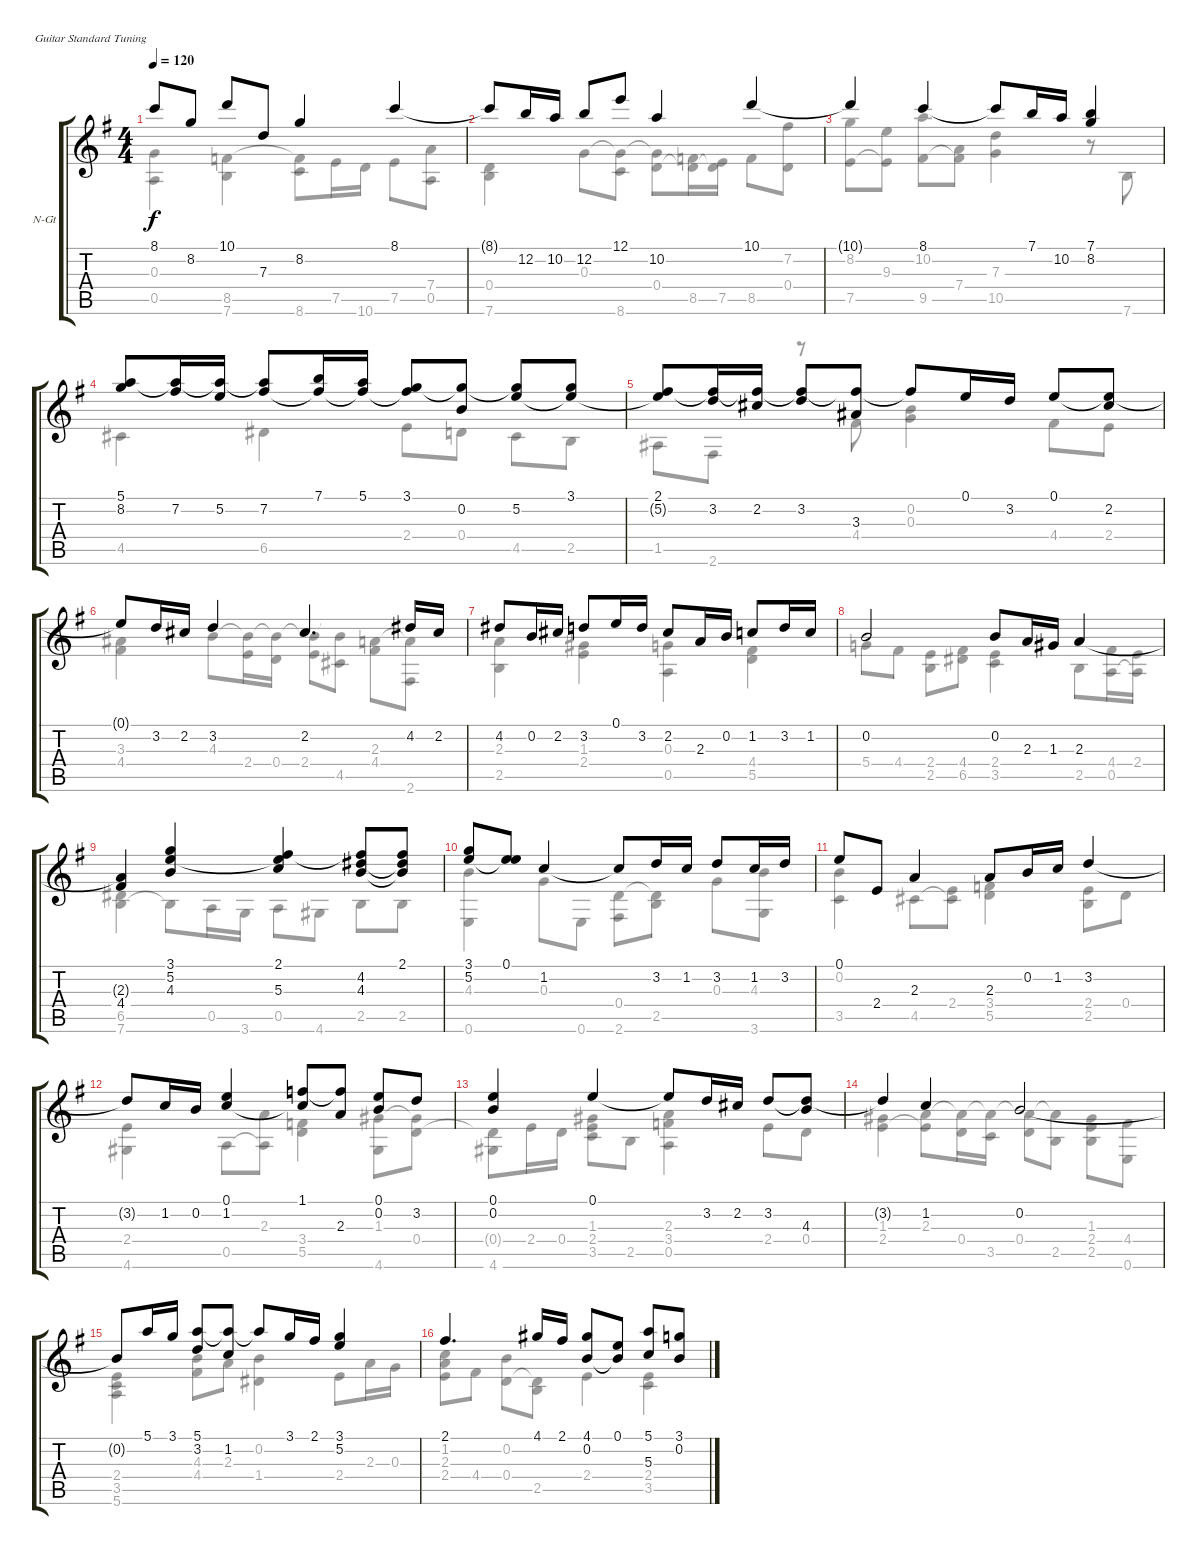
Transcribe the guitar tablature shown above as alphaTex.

\bracketExtendMode groupsimilarinstruments
\firstSystemTrackNameOrientation horizontal
\otherSystemsTrackNameOrientation horizontal
\track ("Fuga" "N-Gt") {instrument acousticguitarnylon}
\staff {score tabs}
\tuning (E4 B3 G3 D3 A2 E2)
\voice
\ts (4 4)
\tempo 120
\clef g2
\ks g
8.1.8{dy f} 8.2.8 10.1.8 7.3.8 8.2.4 8.1.4 |
8.1{t}.8 12.2.16 10.2.16 12.2.8 12.1.8 10.2.4 10.1.4 |
10.1{t}.4 8.1.4 8.1{t}.8 7.1.16 10.2.16 (7.1 8.2).4 |
(5.1 8.2).8 (5.1{t} 7.2).16 (5.1{t} 5.2).16 (5.1{t} 7.2).8 (7.1 7.2{t}).16 (5.1 7.2{t}).16 (3.1 7.2{t}).8 (3.1{t} 0.2).8 (3.1{t} 5.2).8 (3.1 5.2{t}).8 |
(2.1 5.2{t}).8 (2.1{t} 3.2).16 (2.1{t} 2.2).16 (2.1{t} 3.2).8 (2.1{t} 3.3).8 2.1{t}.8 0.1.16 3.2.16 0.1.8 (0.1{t} 2.2).8 |
0.1{t}.8 3.2.16 2.2.16 3.2.4 2.2.4{d} 4.2.16 2.2.16 |
4.2.8 0.2.16 2.2.16 3.2.8 0.1.16 3.2.16 2.2.8 2.3.16 0.2.16 1.2.8 3.2.16 1.2.16 |
0.2.2 0.2.8 2.3.16 1.3.16 2.3.4 |
(2.3{t} 4.4).4 (3.1 5.2 4.3).4 (2.1 5.2{t} 5.3).4 (2.1{t} 4.2 4.3).8 (2.1 4.2{t} 4.3{t}).8 |
(3.1 5.2).8 (0.1 5.2{t}).8 1.2.4 1.2{t}.8 3.2.16 1.2.16 3.2.8 1.2.16 3.2.16 |
0.1.8 2.4.8 2.3.4 2.3.8 0.2.16 1.2.16 3.2.4 |
3.2{t}.8 1.2.16 0.2.16 (0.1 1.2).4 (1.1 1.2{t}).8 (1.1{t} 2.3).8 (0.1 0.2).8 3.2.8 |
(0.1 0.2).4 0.1.4 0.1{t}.8 3.2.16 2.2.16 3.2.8 (3.2{t} 4.3).8 |
3.2{t}.4 1.2.4 0.2.2 |
0.2{t}.8 5.1.16 3.1.16 (5.1 3.2).8 (5.1{t} 1.2).8 5.1{t}.8 3.1.16 2.1.16 (3.1 5.2).4 |
2.1.4{d} 4.1.16 2.1.16 (4.1 0.2).8 (0.1 0.2{t}).8 (5.1 5.3).8 (3.1 0.2).8
\voice
\clef g2
\ottava regular
\simile none
\ks g
(0.3{t} 0.5).4{dy f} (8.5 7.6).4 (8.5{t} 8.6).8 7.5.16 10.6.16 7.5.8 (7.4 0.5).8 |
(0.4 7.6).4 0.3.8 (0.3{t} 8.6).8 (0.3{t} 0.4).8 (0.4{t} 8.5).16 (0.4{t} 7.5).16 8.5.8 (7.2 0.4).8 |
(8.2 7.5).8 (9.3 7.5{t}).8 (10.2 9.5).8 (7.4 9.5{t}).8 (7.3 10.5).4 r.8 7.6.8 |
4.5.4 6.5.4 2.4.8 0.4.8 4.5.8 2.5.8 |
1.5.8 2.6.8 r.8 4.4.8 (0.2 0.3).4 4.4.8 2.4.8 |
(3.3 4.4).4 4.3.8 (4.3{t} 2.4).16 (4.3{t} 0.4).16 (4.3{t} 2.4).8 (4.3{t} 4.5).8 (2.3 4.4).8 (2.3{t} 2.6).8 |
(2.3 2.5).4 (1.3 2.4).4 (0.3 0.5).4 (4.4 5.5).4 |
5.4.8 4.4.8 (2.4 2.5).8 (4.4 6.5).8 (2.4 3.5).4 2.5.8 (4.4 0.5).16 (2.4 0.5{t}).16 |
(6.5 7.6).4 7.6{t}.8 0.5.16 3.6.16 0.5.8 4.6.8 2.5.8 2.5.8 |
(4.3 0.6).4 0.3.8 0.6.8 (0.4 2.6).8 (0.4{t} 2.5).8 0.3.8 (4.3 3.6).8 |
(0.2 3.5).4 4.5.8 (2.4 4.5{t}).8 (3.4 5.5).4 (2.4 2.5).8 0.4.8 |
(2.4 4.6).4 0.5.8 (2.3 0.5{t}).8 (3.4 5.5).4 (1.3 4.6).8 (1.3{t} 0.4).8 |
(0.4{t} 4.6).8 2.4.16 0.4.16 (1.3 2.4 3.5).8 2.5.8 (2.3 3.4 0.5).4 2.4.8 0.4.8 |
(1.3 2.4).4 (2.3 2.4{t}).8 (2.3{t} 0.4).16 (2.3{t} 3.5).16 (2.3{t} 0.4).8 (2.3{t} 2.5).8 (1.3 2.4 2.5).8 (4.4 0.6).8 |
(2.4 3.5 5.6).4 (4.3 4.4).8 2.3.8 (0.2 1.4).4 2.4.8 2.3.16 0.3.16 |
(1.2 2.3 2.4).8 4.4.8 (0.2 0.4).8 (0.4{t} 2.5).8 2.4.4 (2.4 3.5).4
